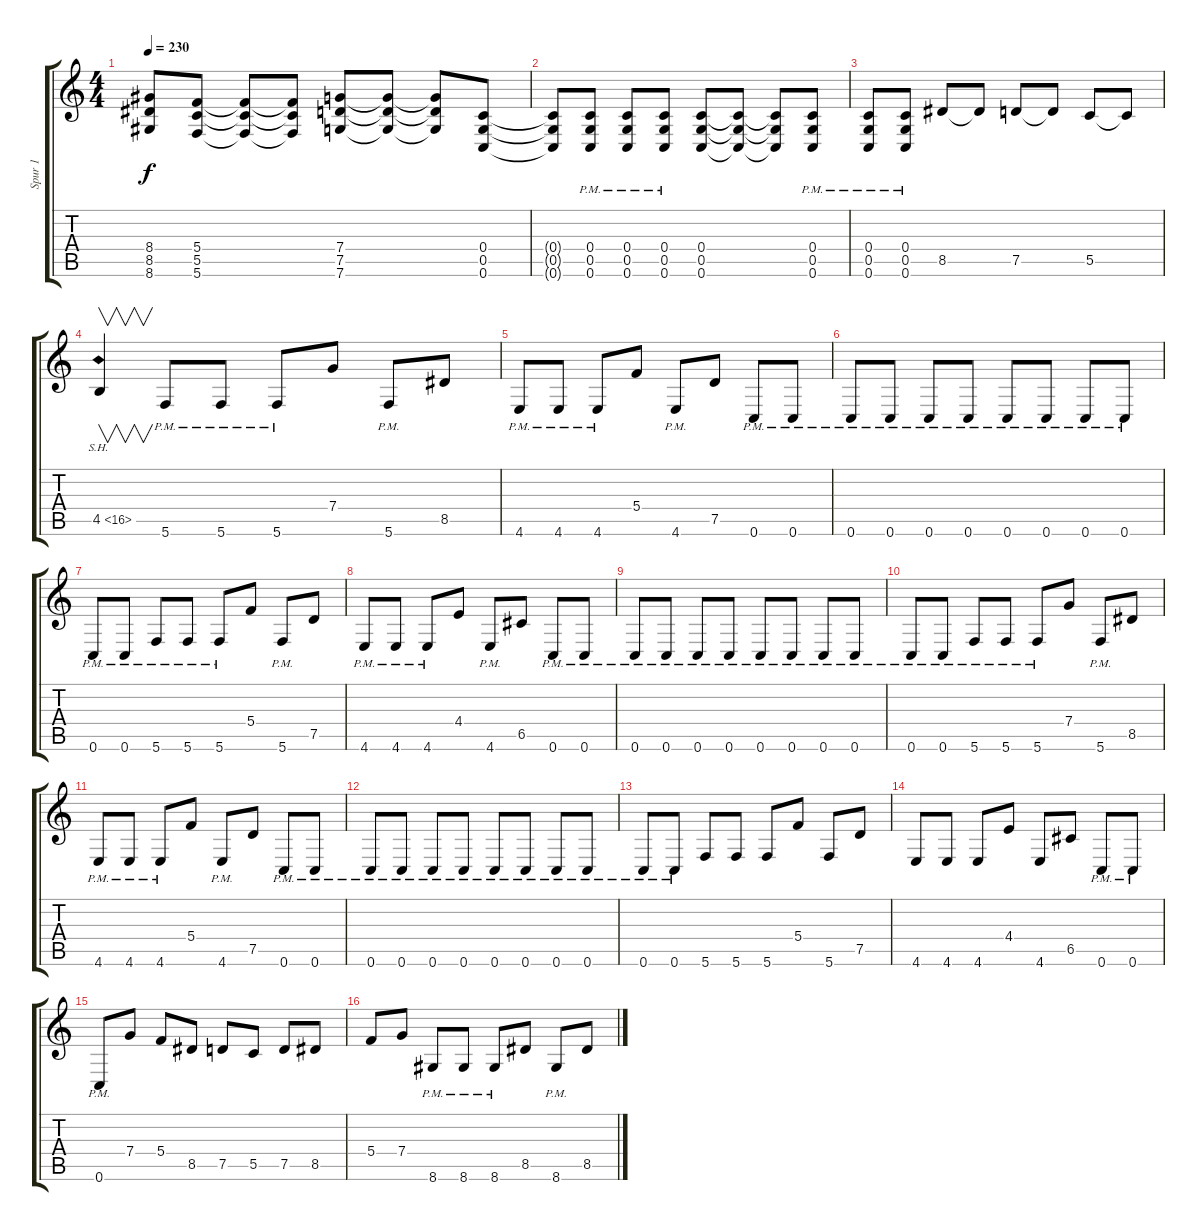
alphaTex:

\track ("Spur 1" "Spur 1") {instrument distortionguitar}
\staff {score tabs}
\tuning (D4 A3 F3 C3 G2 C2) {hide}
\ts (4 4)
\tempo 230
\clef g2
\ks c
(8.4{t} 8.5{t} 8.6{t}).8{dy f} (5.4 5.5 5.6).8 (5.4{t} 5.5{t} 5.6{t}).8 (5.4{t} 5.5{t} 5.6{t}).8 (7.4 7.5 7.6).8 (7.4{t} 7.5{t} 7.6{t}).8 (7.4{t} 7.5{t} 7.6{t}).8 (0.4 0.5 0.6).8 |
(0.4{t} 0.5{t} 0.6{t}).8 (0.4{pm} 0.5{pm} 0.6{pm}).8 (0.4{pm} 0.5{pm} 0.6{pm}).8 (0.4{pm} 0.5{pm} 0.6{pm}).8 (0.4 0.5 0.6).8 (0.4{t} 0.5{t} 0.6{t}).8 (0.4{t} 0.5{t} 0.6{t}).8 (0.4{pm} 0.5{pm} 0.6{pm}).8 |
(0.4{pm} 0.5{pm} 0.6{pm}).8 (0.4{pm} 0.5{pm} 0.6{pm}).8 8.5.8 8.5{t}.8 7.5.8 7.5{t}.8 5.5.8 5.5{t}.8 |
4.5{sh 12}.4{v} 5.6{pm}.8 5.6{pm}.8 5.6{pm}.8 7.4.8 5.6{pm}.8 8.5.8 |
4.6{pm}.8 4.6{pm}.8 4.6{pm}.8 5.4.8 4.6{pm}.8 7.5.8 0.6{pm}.8 0.6{pm}.8 |
0.6{pm}.8 0.6{pm}.8 0.6{pm}.8 0.6{pm}.8 0.6{pm}.8 0.6{pm}.8 0.6{pm}.8 0.6{pm}.8 |
0.6{pm}.8 0.6{pm}.8 5.6{pm}.8 5.6{pm}.8 5.6{pm}.8 5.4.8 5.6{pm}.8 7.5.8 |
4.6{pm}.8 4.6{pm}.8 4.6{pm}.8 4.4.8 4.6{pm}.8 6.5.8 0.6{pm}.8 0.6{pm}.8 |
0.6{pm}.8 0.6{pm}.8 0.6{pm}.8 0.6{pm}.8 0.6{pm}.8 0.6{pm}.8 0.6{pm}.8 0.6{pm}.8 |
0.6{pm}.8 0.6{pm}.8 5.6{pm}.8 5.6{pm}.8 5.6{pm}.8 7.4.8 5.6{pm}.8 8.5.8 |
4.6{pm}.8 4.6{pm}.8 4.6{pm}.8 5.4.8 4.6{pm}.8 7.5.8 0.6{pm}.8 0.6{pm}.8 |
0.6{pm}.8 0.6{pm}.8 0.6{pm}.8 0.6{pm}.8 0.6{pm}.8 0.6{pm}.8 0.6{pm}.8 0.6{pm}.8 |
0.6{pm}.8 0.6{pm}.8 5.6.8 5.6.8 5.6.8 5.4.8 5.6.8 7.5.8 |
4.6.8 4.6.8 4.6.8 4.4.8 4.6.8 6.5.8 0.6{pm}.8 0.6{pm}.8 |
0.6{pm}.8 7.4.8 5.4.8 8.5.8 7.5.8 5.5.8 7.5.8 8.5.8 |
5.4.8 7.4.8 8.6{pm}.8 8.6{pm}.8 8.6{pm}.8 8.5.8 8.6{pm}.8 8.5.8
